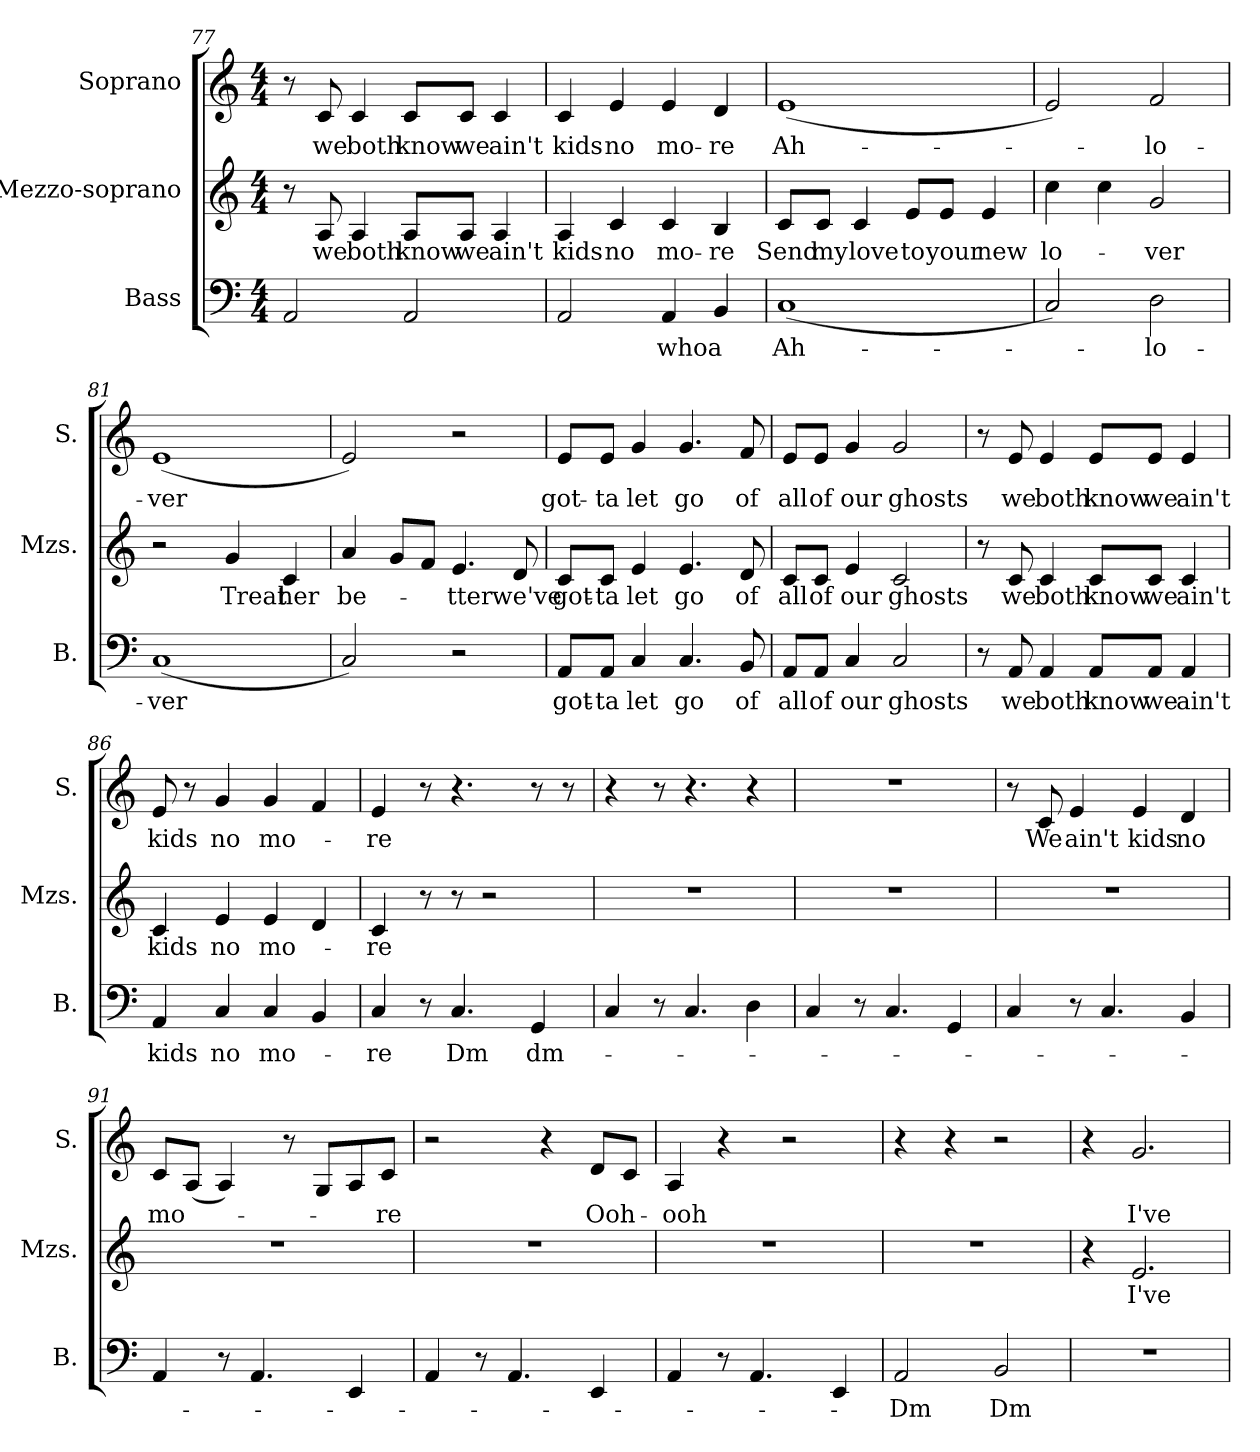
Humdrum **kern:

**kern	**text	**kern	**text	**kern	**text
*part3	*part3	*part2	*part2	*part1	*part1
*staff3	*staff3	*staff2	*staff2	*staff1	*staff1
*I"Bass	*	*I"Mezzo-soprano	*	*I"Soprano	*
*I'B.	*	*I'Mzs.	*	*I'S.	*
!!LO:PB:g=z
*clefF4	*	*clefG2	*	*clefG2	*
*k[]	*	*k[]	*	*k[]	*
*M4/4	*	*M4/4	*	*M4/4	*
=77	=77	=77	=77	=77	=77
2AA/	.	8r	.	8r	.
.	.	8A/	we	8c/	we
.	.	4A/	both	4c/	both
2AA/	.	8A/L	know	8c/L	know
.	.	8A/J	we	8c/J	we
.	.	4A/	ain't	4c/	ain't
=78	=78	=78	=78	=78	=78
2AA/	.	4A/	kids	4c/	kids
.	.	4c/	no	4e/	no
4AA/	whoa	4c/	mo-	4e/	mo-
4BB/	.	4B/	-re	4d/	-re
=79	=79	=79	=79	=79	=79
(1C	Ah-	8c/L	Send	(1e	Ah-
.	.	8c/J	my	.	.
.	.	4c/	love	.	.
.	.	8e/L	to	.	.
.	.	8e/J	your	.	.
.	.	4e/	new	.	.
=80	=80	=80	=80	=80	=80
2C/)	.	4cc\	lo-	2e/)	.
.	.	4cc\	.	.	.
2D\	lo-	2g/	ver	2f/	lo-
=81	=81	=81	=81	=81	=81
(1C	-ver	2r	.	(1e	-ver
.	.	4g/	Treat	.	.
.	.	4c/	her	.	.
!!LO:LB:g=z
=82	=82	=82	=82	=82	=82
2C/)	.	4a/	be-	2e/)	.
.	.	8g/L	.	.	.
.	.	8f/J	.	.	.
2r	.	4.e/	tter	2r	.
.	.	8d/	we've	.	.
=83	=83	=83	=83	=83	=83
8AA/L	got-	8c/L	got-	8e/L	got-
8AA/J	-ta	8c/J	-ta	8e/J	-ta
4C/	let	4e/	let	4g/	let
4.C/	go	4.e/	go	4.g/	go
8BB/	of	8d/	of	8f/	of
=84	=84	=84	=84	=84	=84
8AA/L	all	8c/L	all	8e/L	all
8AA/J	of	8c/J	of	8e/J	of
4C/	our	4e/	our	4g/	our
2C/	ghosts	2c/	ghosts	2g/	ghosts
=85	=85	=85	=85	=85	=85
8r	.	8r	.	8r	.
8AA/	we	8c/	we	8e/	we
4AA/	both	4c/	both	4e/	both
8AA/L	know	8c/L	know	8e/L	know
8AA/J	we	8c/J	we	8e/J	we
4AA/	ain't	4c/	ain't	4e/	ain't
!!LO:LB:g=z
=86	=86	=86	=86	=86	=86
4AA/	kids	4c/	kids	8e/	kids
.	.	.	.	8r	.
4C/	no	4e/	no	4g/	no
4C/	mo-	4e/	mo-	4g/	mo-
4BB/	.	4d/	.	4f/	.
=87	=87	=87	=87	=87	=87
4C/	re	4c/	re	4e/	re
8r	.	8r	.	8r	.
4.C/	Dm	8r	.	4.r	.
.	.	2r	.	.	.
4GG/	dm-	.	.	8r	.
.	.	.	.	8r	.
=88	=88	=88	=88	=88	=88
4C/	.	1r	.	4r	.
8r	.	.	.	8r	.
4.C/	.	.	.	4.r	.
4D\	.	.	.	4r	.
=89	=89	=89	=89	=89	=89
4C/	.	1r	.	1r	.
8r	.	.	.	.	.
4.C/	.	.	.	.	.
4GG/	.	.	.	.	.
=90	=90	=90	=90	=90	=90
4C/	.	1r	.	8r	.
.	.	.	.	8c/	We
8r	.	.	.	4e/	ain't
4.C/	.	.	.	.	.
.	.	.	.	4e/	kids
4BB/	.	.	.	4d/	no
=91	=91	=91	=91	=91	=91
4AA/	.	1r	.	8c/L	mo-
.	.	.	.	(8A/J	.
8r	.	.	.	4A/)	.
4.AA/	.	.	.	.	.
.	.	.	.	8r	.
.	.	.	.	8G/L	.
4EE/	.	.	.	8A/	.
.	.	.	.	8c/J	re
!!LO:PB:g=z
=92	=92	=92	=92	=92	=92
4AA/	.	1r	.	2r	.
8r	.	.	.	.	.
4.AA/	.	.	.	.	.
.	.	.	.	4r	.
4EE/	.	.	.	8d/L	Ooh-
.	.	.	.	8c/J	.
=93	=93	=93	=93	=93	=93
4AA/	.	1r	.	4A/	ooh
8r	.	.	.	4r	.
4.AA/	.	.	.	.	.
.	.	.	.	2r	.
4EE/	.	.	.	.	.
=94	=94	=94	=94	=94	=94
2AA/	Dm	1r	.	4r	.
.	.	.	.	4r	.
2BB/	Dm	.	.	2r	.
=95	=95	=95	=95	=95	=95
1r	.	4r	.	4r	.
.	.	2.e/	I've	2.g/	I've
=	=	=	=	=	=
*-	*-	*-	*-	*-	*-
